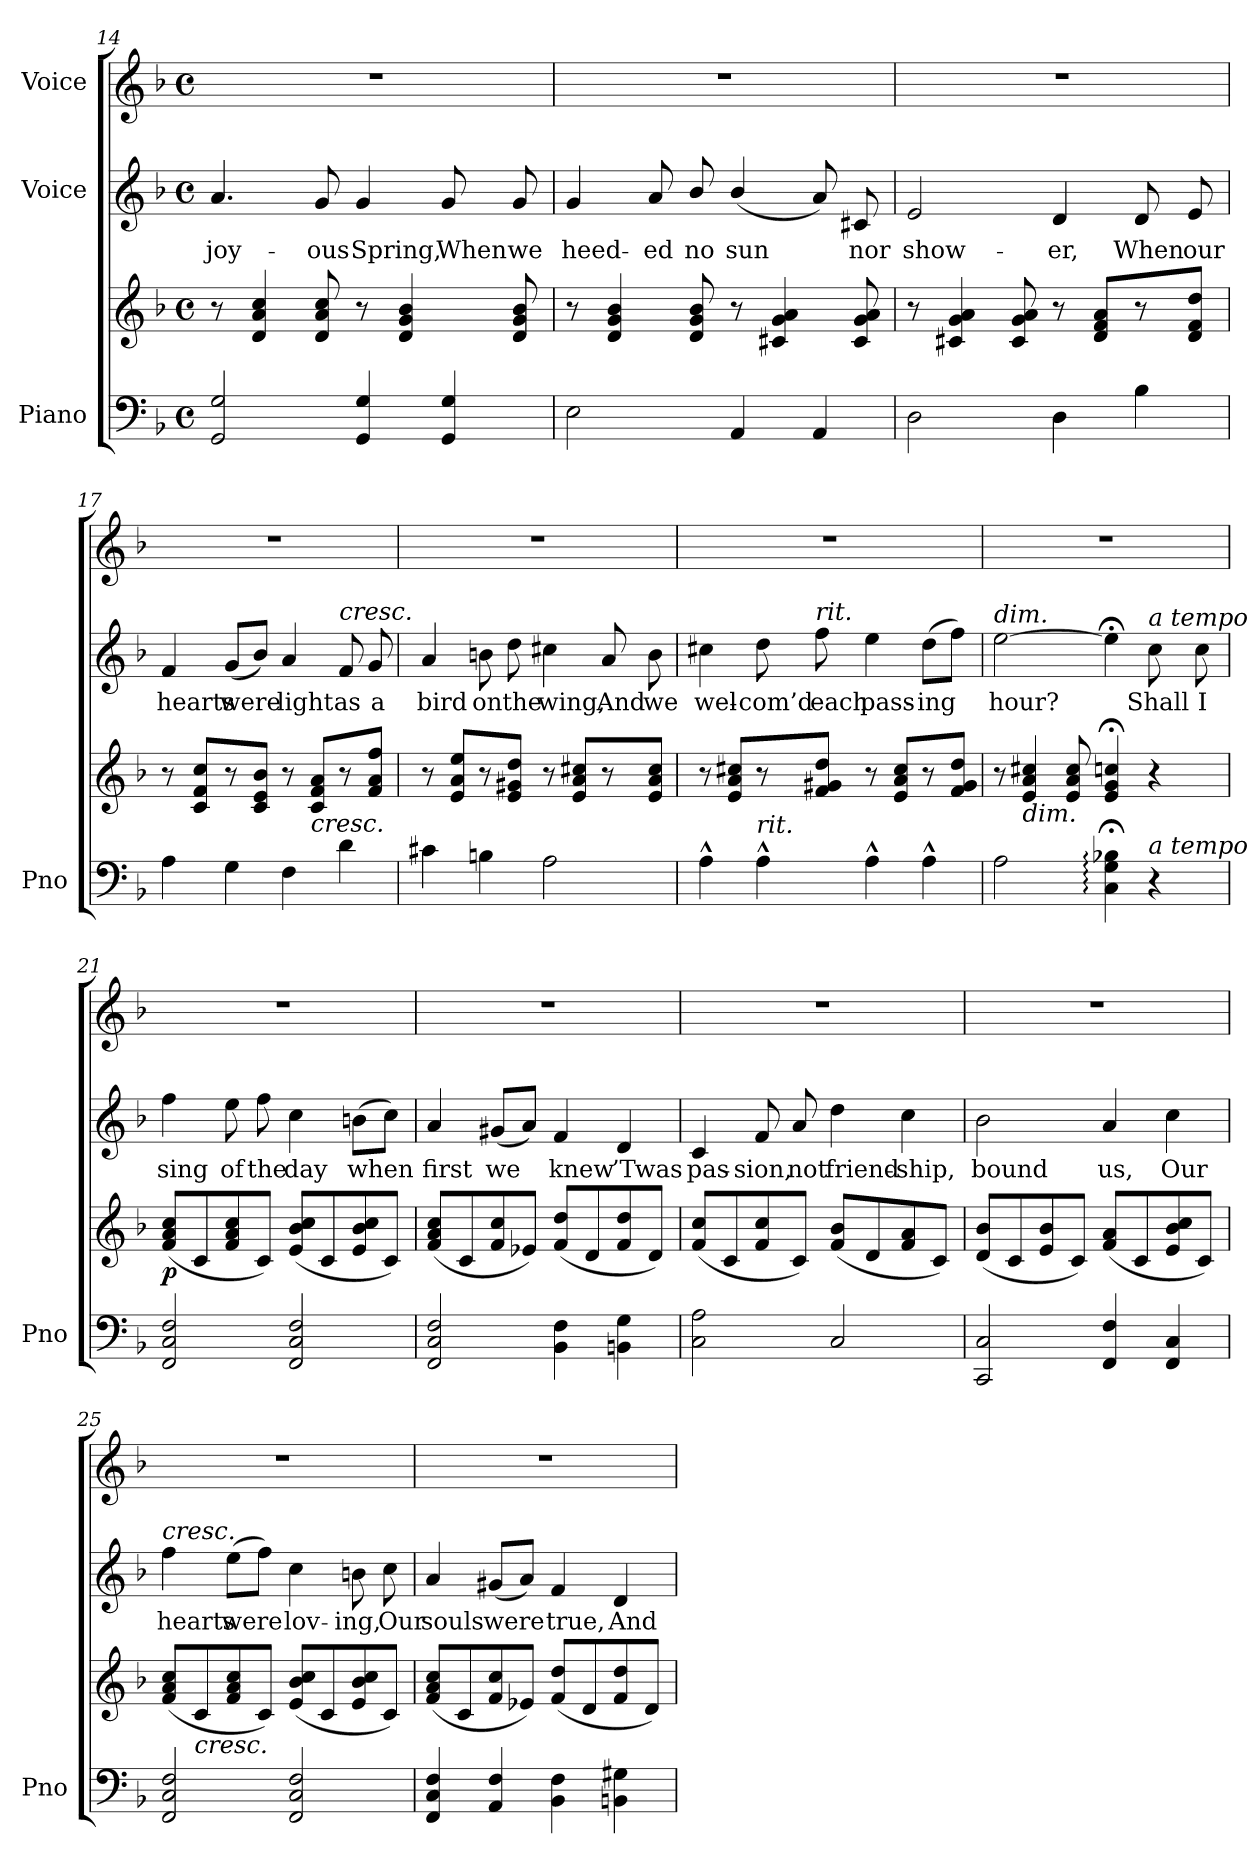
**kern	**kern	**dynam	**kern	**text	**dynam	**kern
*part3	*part3	*part3	*part2	*part2	*part2	*part1
*staff4	*staff3	*staff3/4	*staff2	*staff2	*staff2	*staff1
*I"Piano	*	*	*I"Voice	*	*	*I"Voice
*I'Pno	*	*	*	*	*	*
*clefF4	*clefG2	*	*clefG2	*	*	*clefG2
*k[b-]	*k[b-]	*	*k[b-]	*	*	*k[b-]
*M4/4	*M4/4	*	*M4/4	*	*	*M4/4
*met(c)	*met(c)	*	*met(c)	*	*	*met(c)
=14	=14	=14	=14	=14	=14	=14
2GG/ 2G/	8r	.	4.a/	joy-	.	1r
.	4d/ 4a/ 4cc/	.	.	.	.	.
.	8d/ 8a/ 8cc/	.	8g/	-ous	.	.
4GG/ 4G/	8r	.	4g/	Spring,	.	.
.	4d/ 4g/ 4b-/	.	.	.	.	.
4GG/ 4G/	.	.	8g/	When	.	.
.	8d/ 8g/ 8b-/	.	8g/	we	.	.
=15	=15	=15	=15	=15	=15	=15
2E\	8r	.	4g/	heed-	.	1r
.	4d/ 4g/ 4b-/	.	.	.	.	.
.	.	.	8a/	-ed	.	.
.	8d/ 8g/ 8b-/	.	8b-/	no	.	.
4AA/	8r	.	(4b-/	sun	.	.
.	4c#X/ 4g/ 4a/	.	.	.	.	.
4AA/	.	.	8a/)	.	.	.
.	8c#/ 8g/ 8a/	.	8c#X/	nor	.	.
=16	=16	=16	=16	=16	=16	=16
2D\	8r	.	2e/	show-	.	1r
.	4c#X/ 4g/ 4a/	.	.	.	.	.
.	8c#/ 8g/ 8a/	.	.	.	.	.
4D\	8r	.	4d/	-er,	.	.
.	8d/ 8f/ 8a/L	.	.	.	.	.
4B-\	8r	.	8d/	When	.	.
.	8d/ 8f/ 8dd/J	.	8e/	our	.	.
=17	=17	=17	=17	=17	=17	=17
4A\	8r	.	4f/	hearts	.	1r
.	8c/ 8f/ 8cc/L	.	.	.	.	.
4G\	8r	.	(8g/L	were	.	.
.	8c/ 8e/ 8b-/J	.	8b-/J)	.	.	.
4F\	8r	.	4a/	light	.	.
!	!LO:TX:b:i:t=cresc.	!	!	!	!	!
.	8c/ 8f/ 8a/L	.	.	.	.	.
!	!	!	!LO:TX:a:i:t=cresc.	!	!	!
4d\	8r	.	8f/	as	.	.
.	8f/ 8a/ 8ff/J	.	8g/	a	.	.
=18	=18	=18	=18	=18	=18	=18
4c#X\	8r	.	4a/	bird	.	1r
.	8e/ 8a/ 8ee/L	.	.	.	.	.
4Bn\	8r	.	8bn\	on	.	.
.	8e/ 8g#X/ 8dd/J	.	8dd\	the	.	.
2A\	8r	.	4cc#X\	wing,	.	.
.	8e/ 8a/ 8cc#X/L	.	.	.	.	.
.	8r	.	8a/	And	.	.
.	8e/ 8a/ 8cc#/J	.	8b\	we	.	.
=19	=19	=19	=19	=19	=19	=19
4A^^\	8r	.	4cc#X\	wel-	.	1r
.	8e/ 8a/ 8cc#X/L	.	.	.	.	.
!LO:TX:i:t=rit.	!	!	!	!	!	!
4A^^\	8r	.	8dd\	-com’d	.	.
!	!	!	!LO:TX:i:t=rit.	!	!	!
.	8f/ 8g#X/ 8dd/J	.	8ff\	each	.	.
4A^^\	8r	.	4ee\	pass-	.	.
.	8e/ 8a/ 8cc#/L	.	.	.	.	.
4A^^\	8r	.	(8dd\L	-ing	.	.
.	8f/ 8g#/ 8dd/J	.	8ff\J)	.	.	.
=20	=20	=20	=20	=20	=20	=20
!	!	!	!LO:TX:a:i:t=dim.	!	!	!
2A\	8r	.	[2ee\	hour?	.	1r
!	!LO:TX:b:i:t=dim.	!	!	!	!	!
.	4e/ 4a/ 4cc#X/	.	.	.	.	.
.	8e/ 8a/ 8cc#/	.	.	.	.	.
4C\:;< 4G\:;< 4B-X\:;<	4e/;< 4g/;< 4ccn/;<	.	4ee;<\]	.	.	.
!	!	!	!LO:TX:i:t=a tempo	!	!	!
!LO:TX:i:t=a tempo	!	!	!	!	!	!
4r	4r	.	8cc\	Shall	.	.
.	.	.	8cc\	I	.	.
=21	=21	=21	=21	=21	=21	=21
!	!	!LO:DY:b	!	!	!LO:DY:a	!
!	!	!	!	!	!LO:DY:n=1:a	!
2FF/ 2C/ 2F/	(8f/ 8a/ 8cc/L	p	4ff\	sing	p other-dynamics	1r
.	8c/	.	.	.	.	.
.	8f/ 8a/ 8cc/	.	8ee\	of	.	.
.	8c/J)	.	8ff\	the	.	.
2FF/ 2C/ 2F/	(8e/ 8b-/ 8cc/L	.	4cc\	day	.	.
.	8c/	.	.	.	.	.
.	8e/ 8b-/ 8cc/	.	(8bn\L	when	.	.
.	8c/J)	.	8cc\J)	.	.	.
=22	=22	=22	=22	=22	=22	=22
2FF/ 2C/ 2F/	(8f/ 8a/ 8cc/L	.	4a/	first	.	1r
.	8c/	.	.	.	.	.
.	8f/ 8cc/	.	(8g#X/L	we	.	.
.	8e-X/J)	.	8a/J)	.	.	.
4BB-\ 4F\	(8f/ 8dd/L	.	4f/	knew	.	.
.	8d/	.	.	.	.	.
4BBn\ 4G\	8f/ 8dd/	.	4d/	’Twas	.	.
.	8d/J)	.	.	.	.	.
=23	=23	=23	=23	=23	=23	=23
2C\ 2A\	(8f/ 8cc/L	.	4c/	pas-	.	1r
.	8c/	.	.	.	.	.
.	8f/ 8cc/	.	8f/	-sion,	.	.
.	8c/J)	.	8a/	not	.	.
2C/	(8f/ 8b-/L	.	4dd\	friend-	.	.
.	8d/	.	.	.	.	.
.	8f/ 8a/	.	4cc\	-ship,	.	.
.	8c/J)	.	.	.	.	.
=24	=24	=24	=24	=24	=24	=24
2CC/ 2C/	(8d/ 8b-/L	.	2b-\	bound	.	1r
.	8c/	.	.	.	.	.
.	8e/ 8b-/	.	.	.	.	.
.	8c/J)	.	.	.	.	.
4FF/ 4F/	(8f/ 8a/L	.	4a/	us,	.	.
.	8c/	.	.	.	.	.
4FF/ 4C/	8e/ 8b-/ 8cc/	.	4cc\	Our	.	.
.	8c/J)	.	.	.	.	.
=25	=25	=25	=25	=25	=25	=25
!	!	!	!LO:TX:a:i:t=cresc.	!	!	!
2FF/ 2C/ 2F/	(8f/ 8a/ 8cc/L	.	4ff\	hearts	.	1r
!	!LO:TX:b:i:t=cresc.	!	!	!	!	!
.	8c/	.	.	.	.	.
.	8f/ 8a/ 8cc/	.	(8ee\L	were	.	.
.	8c/J)	.	8ff\J)	.	.	.
2FF/ 2C/ 2F/	(8e/ 8b-/ 8cc/L	.	4cc\	lov-	.	.
.	8c/	.	.	.	.	.
.	8e/ 8b-/ 8cc/	.	8bn\	-ing,	.	.
.	8c/J)	.	8cc\	Our	.	.
=26	=26	=26	=26	=26	=26	=26
4FF/ 4C/ 4F/	(8f/ 8a/ 8cc/L	.	4a/	souls	.	1r
.	8c/	.	.	.	.	.
4AA/ 4F/	8f/ 8cc/	.	(8g#X/L	were	.	.
.	8e-X/J)	.	8a/J)	.	.	.
4BB-\ 4F\	(8f/ 8dd/L	.	4f/	true,	.	.
.	8d/	.	.	.	.	.
4BBn\ 4G#X\	8f/ 8dd/	.	4d/	And	.	.
.	8d/J)	.	.	.	.	.
=	=	=	=	=	=	=
*-	*-	*-	*-	*-	*-	*-
